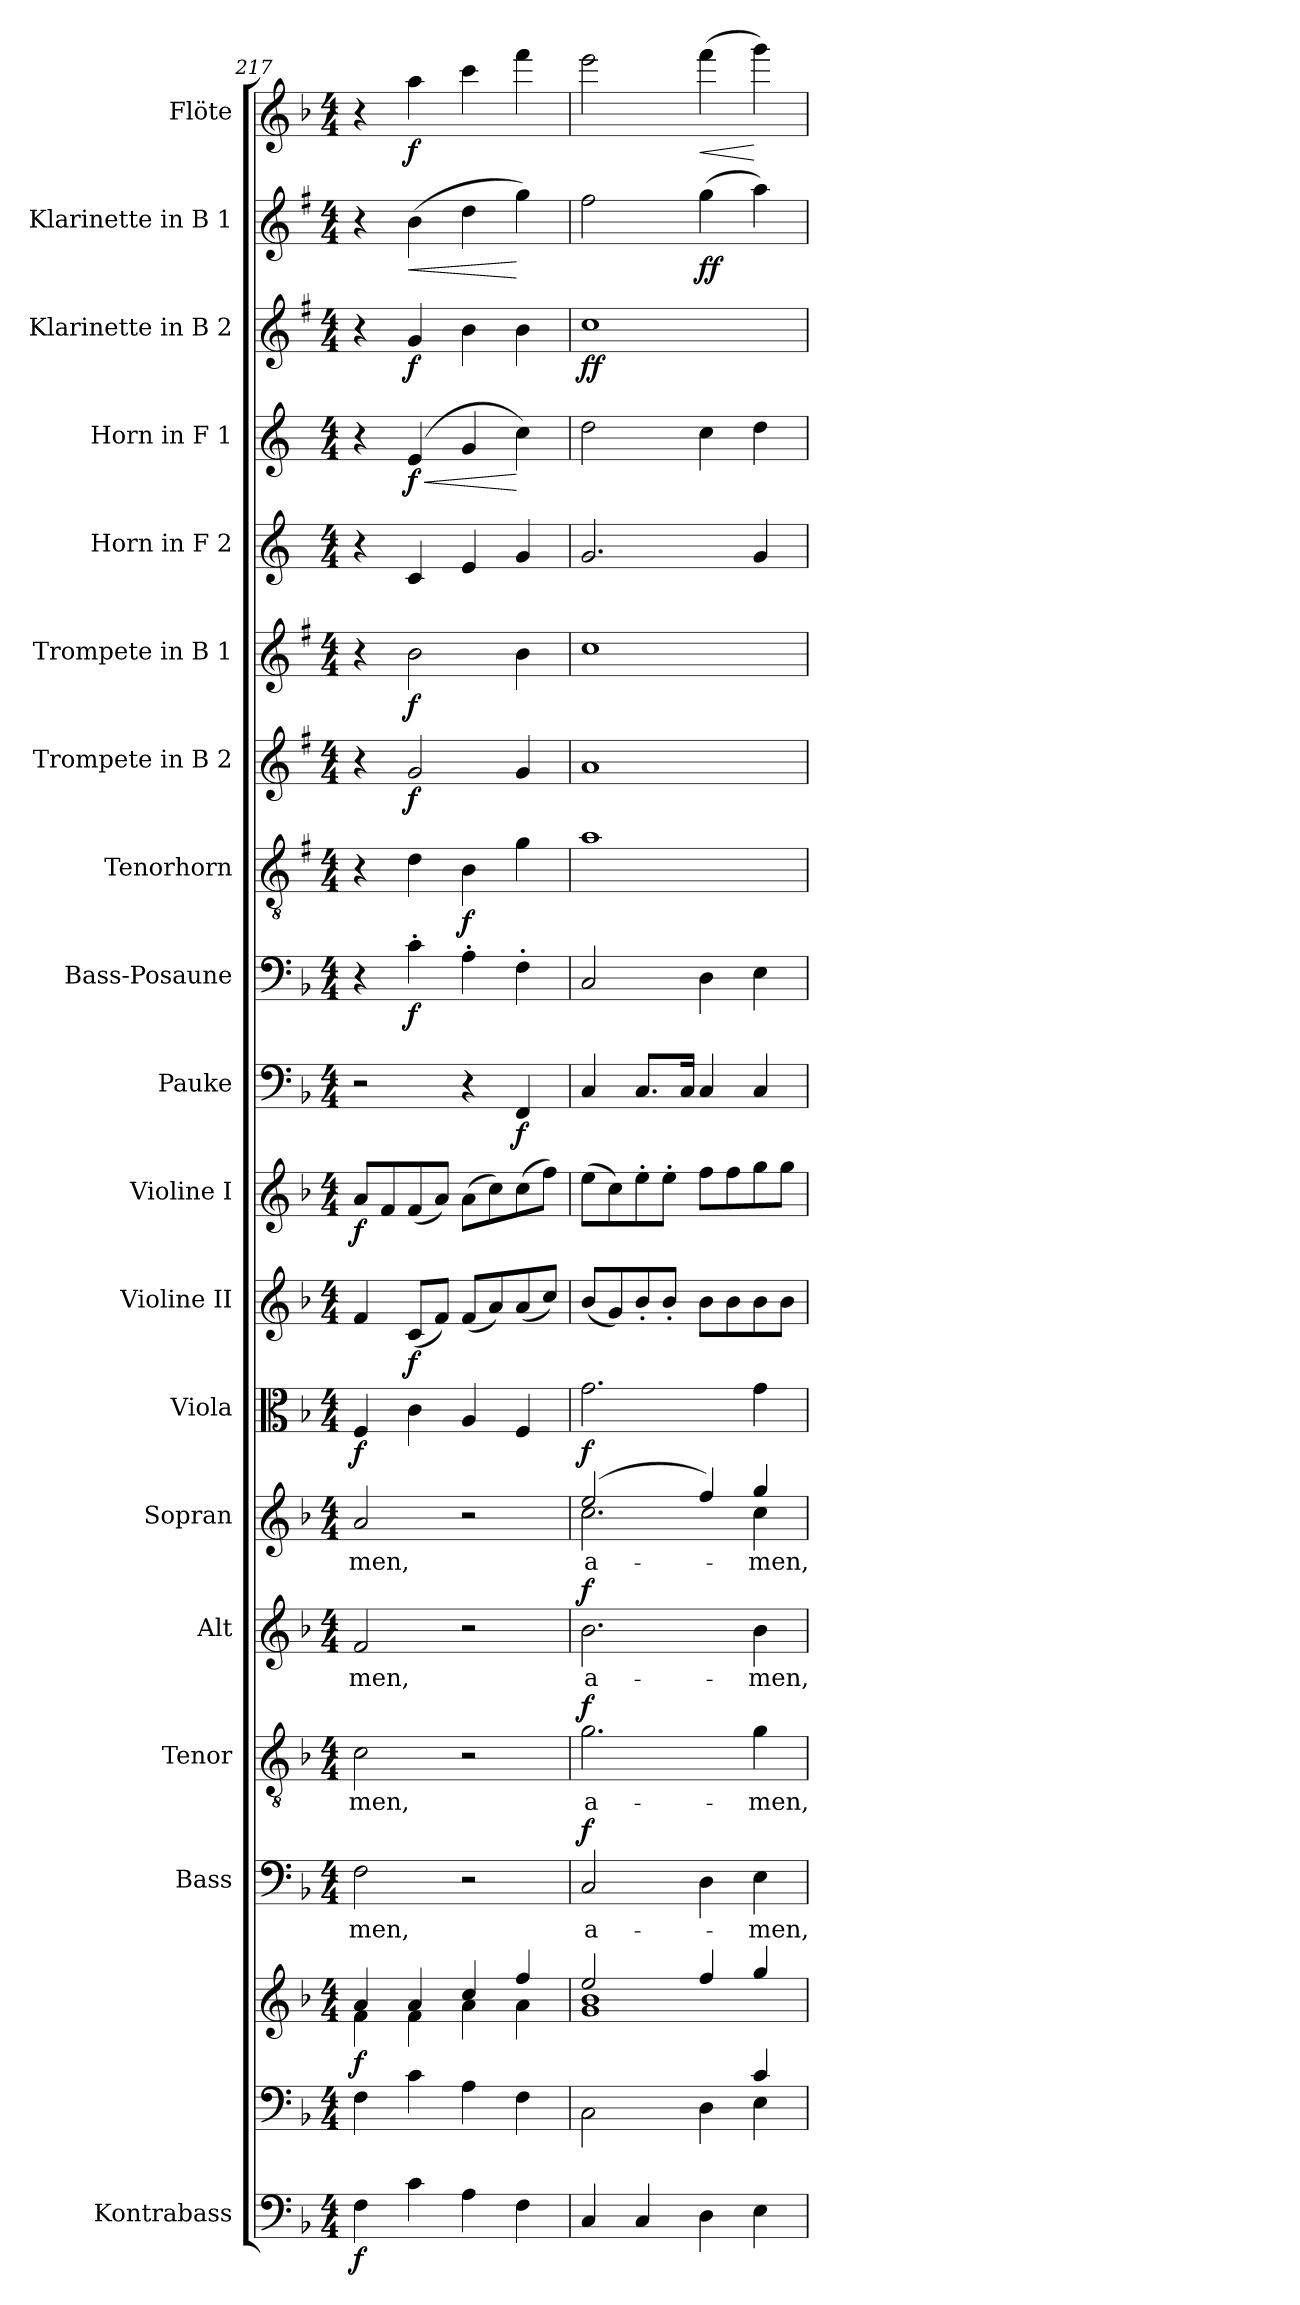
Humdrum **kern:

**kern	**dynam	**kern	**kern	**dynam	**kern	**text	**dynam	**kern	**text	**dynam	**kern	**text	**dynam	**kern	**text	**dynam	**kern	**dynam	**kern	**dynam	**kern	**dynam	**kern	**dynam	**kern	**dynam	**kern	**dynam	**kern	**dynam	**kern	**dynam	**kern	**kern	**dynam	**kern	**dynam	**kern	**dynam	**kern	**dynam
*part19	*part19	*part18	*part18	*part18	*part17	*part17	*part17	*part16	*part16	*part16	*part15	*part15	*part15	*part14	*part14	*part14	*part13	*part13	*part12	*part12	*part11	*part11	*part10	*part10	*part9	*part9	*part8	*part8	*part7	*part7	*part6	*part6	*part5	*part4	*part4	*part3	*part3	*part2	*part2	*part1	*part1
*staff20	*staff20	*staff19	*staff18	*staff18/19	*staff17	*staff17	*staff17	*staff16	*staff16	*staff16	*staff15	*staff15	*staff15	*staff14	*staff14	*staff14	*staff13	*staff13	*staff12	*staff12	*staff11	*staff11	*staff10	*staff10	*staff9	*staff9	*staff8	*staff8	*staff7	*staff7	*staff6	*staff6	*staff5	*staff4	*staff4	*staff3	*staff3	*staff2	*staff2	*staff1	*staff1
*I"Kontrabass	*	*	*	*	*I"Bass	*	*	*I"Tenor	*	*	*I"Alt	*	*	*I"Sopran	*	*	*I"Viola	*	*I"Violine II	*	*I"Violine I	*	*I"Pauke	*	*I"Bass-Posaune	*	*I"Tenorhorn	*	*I"Trompete in B 2	*	*I"Trompete in B 1	*	*I"Horn in F 2	*I"Horn in F 1	*	*I"Klarinette in B 2	*	*I"Klarinette in B 1	*	*I"Flöte	*
*I'Kb.	*	*	*	*	*I'B	*	*	*I'T	*	*	*I'A	*	*	*I'S	*	*	*I'Vla.	*	*I'Vl. II	*	*I'Vl. I	*	*I'Pk.	*	*I'B. Pos.	*	*I'T	*	*	*	*	*	*I'Hrn. 2	*I'Hrn. 1	*	*	*	*	*	*I'Fl.	*
*clefF4	*	*clefF4	*clefG2	*	*clefF4	*	*	*clefGv2	*	*	*clefG2	*	*	*clefG2	*	*	*clefC3	*	*clefG2	*	*clefG2	*	*clefF4	*	*clefF4	*	*clefGv2	*	*clefG2	*	*clefG2	*	*clefG2	*clefG2	*	*clefG2	*	*clefG2	*	*clefG2	*
*ITrd7c12	*	*	*	*	*	*	*	*	*	*	*	*	*	*	*	*	*	*	*	*	*	*	*	*	*	*	*ITrd1c2	*	*ITrd1c2	*	*ITrd1c2	*	*ITrd4c7	*ITrd4c7	*	*ITrd1c2	*	*ITrd1c2	*	*	*
*k[b-]	*	*k[b-]	*k[b-]	*	*k[b-]	*	*	*k[b-]	*	*	*k[b-]	*	*	*k[b-]	*	*	*k[b-]	*	*k[b-]	*	*k[b-]	*	*k[b-]	*	*k[b-]	*	*k[b-]	*	*k[b-]	*	*k[b-]	*	*k[b-]	*k[b-]	*	*k[b-]	*	*k[b-]	*	*k[b-]	*
*F:	*	*F:	*F:	*	*F:	*	*	*F:	*	*	*F:	*	*	*F:	*	*	*F:	*	*F:	*	*F:	*	*F:	*	*F:	*	*F:	*	*F:	*	*F:	*	*F:	*F:	*	*F:	*	*F:	*	*F:	*
*M4/4	*	*M4/4	*M4/4	*	*M4/4	*	*	*M4/4	*	*	*M4/4	*	*	*M4/4	*	*	*M4/4	*	*M4/4	*	*M4/4	*	*M4/4	*	*M4/4	*	*M4/4	*	*M4/4	*	*M4/4	*	*M4/4	*M4/4	*	*M4/4	*	*M4/4	*	*M4/4	*
=217	=217	=217	=217	=217	=217	=217	=217	=217	=217	=217	=217	=217	=217	=217	=217	=217	=217	=217	=217	=217	=217	=217	=217	=217	=217	=217	=217	=217	=217	=217	=217	=217	=217	=217	=217	=217	=217	=217	=217	=217	=217
*	*	*	*^	*	*	*	*	*	*	*	*	*	*	*	*	*	*	*	*	*	*	*	*	*	*	*	*	*	*	*	*	*	*	*	*	*	*	*	*	*	*
!	!LO:DY:b	!	!	!	!LO:DY:b	!	!LO:LY:b	!	!	!LO:LY:b	!	!	!LO:LY:b	!	!	!LO:LY:b	!	!	!LO:DY:b	!	!	!	!LO:DY:b	!	!	!	!	!	!	!	!	!	!	!	!	!	!	!	!	!	!	!
4FF\	f	4F\	4a/	4f\	f	2F\	-men,	.	2c\	-men,	.	2f/	-men,	.	2a/	-men,	.	4F/	f	4f/	.	8a/L	f	2r	.	4r	.	4r	.	4r	.	4r	.	4r	4r	.	4r	.	4r	.	4r	.
.	.	.	.	.	.	.	.	.	.	.	.	.	.	.	.	.	.	.	.	.	.	8f/	.	.	.	.	.	.	.	.	.	.	.	.	.	.	.	.	.	.	.	.
!	!	!	!	!	!	!	!	!	!	!	!	!	!	!	!	!	!	!	!	!	!LO:DY:b	!	!	!	!	!	!LO:DY:b	!	!	!	!LO:DY:b	!	!LO:DY:b	!	!	!LO:HP:b	!	!	!	!LO:HP:b	!	!
!	!	!	!	!	!	!	!	!	!	!	!	!	!	!	!	!	!	!	!	!	!	!	!	!	!	!	!	!	!	!	!	!	!	!	!	!LO:DY:n=1:b	!	!LO:DY:b	!	!	!	!LO:DY:b
4C\	.	4c\	4a/	4f\	.	.	.	.	.	.	.	.	.	.	.	.	.	4c\	.	(<8c/L	f	(<8f/	.	.	.	4c'>\	f	4c\	.	2f/	f	2a\	f	4F/	(4A/	< f	4f/	f	(>4a\	<	4aa\	f
.	.	.	.	.	.	.	.	.	.	.	.	.	.	.	.	.	.	.	.	8f/J)	.	8a/J)	.	.	.	.	.	.	.	.	.	.	.	.	.	.	.	.	.	.	.	.
!	!	!	!	!	!	!	!	!	!	!	!	!	!	!	!	!	!	!	!	!	!	!	!	!	!	!	!	!	!LO:DY:b	!	!	!	!	!	!	!	!	!	!	!	!	!
4AA\	.	4A\	4cc/	4a\	.	2r	.	.	2r	.	.	2r	.	.	2r	.	.	4A/	.	(<8f/L	.	(>8a\L	.	4r	.	4A'>\	.	4A\	f	.	.	.	.	4A/	4c/	.	4a\	.	4cc\	.	4ccc\	.
.	.	.	.	.	.	.	.	.	.	.	.	.	.	.	.	.	.	.	.	8a/)	.	8cc\)	.	.	.	.	.	.	.	.	.	.	.	.	.	.	.	.	.	.	.	.
!	!	!	!	!	!	!	!	!	!	!	!	!	!	!	!	!	!	!	!	!	!	!	!	!	!LO:DY:b	!	!	!	!	!	!	!	!	!	!	!	!	!	!	!	!	!
4FF\	.	4F\	4ff/	4a\	.	.	.	.	.	.	.	.	.	.	.	.	.	4F/	.	(<8a/	.	(>8cc\	.	4FF/	f	4F'>\	.	4f\	.	4f/	.	4a\	.	4c/	4f\)	[	4a\	.	4ff\)	[	4fff\	.
.	.	.	.	.	.	.	.	.	.	.	.	.	.	.	.	.	.	.	.	8cc/J)	.	8ff\J)	.	.	.	.	.	.	.	.	.	.	.	.	.	.	.	.	.	.	.	.
=218	=218	=218	=218	=218	=218	=218	=218	=218	=218	=218	=218	=218	=218	=218	=218	=218	=218	=218	=218	=218	=218	=218	=218	=218	=218	=218	=218	=218	=218	=218	=218	=218	=218	=218	=218	=218	=218	=218	=218	=218	=218	=218
*	*	*^	*	*	*	*	*	*	*	*	*	*	*	*	*	*	*	*	*	*	*	*	*	*	*	*	*	*	*	*	*	*	*	*	*	*	*	*	*	*	*	*
!	!	!	!	!	!	!	!	!LO:LY:b	!LO:DY:a	!	!LO:LY:b	!LO:DY:a	!	!LO:LY:b	!LO:DY:a	!	!LO:LY:b	!LO:DY:a	!	!	!	!	!	!	!	!	!	!	!	!	!	!	!	!	!	!	!	!	!LO:DY:b	!	!	!	!
*	*	*	*	*	*	*	*	*	*	*	*	*	*	*	*	*^	*	*	*	*	*	*	*	*	*	*	*	*	*	*	*	*	*	*	*	*	*	*	*	*	*	*	*
4CC/	.	2.ryy	2C\	2ee/	1g 1b-	.	2C/	a-	f	2.g\	a-	f	2.b-\	a-	f	(2ee/	2.cc\	a-	f	2.g\	.	(<8b-/L	.	(>8ee\L	.	4C/	.	2C/	.	1g	.	1g	.	1b-	.	2.c/	2g\	.	1b-	ff	2ee\	.	2eee\	.
.	.	.	.	.	.	.	.	.	.	.	.	.	.	.	.	.	.	.	.	.	.	8g/)	.	8cc\)	.	.	.	.	.	.	.	.	.	.	.	.	.	.	.	.	.	.	.	.
4CC/	.	.	.	.	.	.	.	.	.	.	.	.	.	.	.	.	.	.	.	.	.	8b-'</	.	8ee'>\	.	8.C/L	.	.	.	.	.	.	.	.	.	.	.	.	.	.	.	.	.	.
.	.	.	.	.	.	.	.	.	.	.	.	.	.	.	.	.	.	.	.	.	.	8b-'</J	.	8ee'>\J	.	.	.	.	.	.	.	.	.	.	.	.	.	.	.	.	.	.	.	.
.	.	.	.	.	.	.	.	.	.	.	.	.	.	.	.	.	.	.	.	.	.	.	.	.	.	16C/Jk	.	.	.	.	.	.	.	.	.	.	.	.	.	.	.	.	.	.
!	!	!	!	!	!	!	!	!	!	!	!	!	!	!	!	!	!	!	!	!	!	!	!	!	!	!	!	!	!	!	!	!	!	!	!	!	!	!	!	!	!	!LO:DY:b	!	!LO:HP:b
4DD\	.	.	4D\	4ff/	.	.	4D\	.	.	.	.	.	.	.	.	4ff/)	.	.	.	.	.	8b-\L	.	8ff\L	.	4C/	.	4D\	.	.	.	.	.	.	.	.	4f\	.	.	.	(>4ff\	ff	(>4fff\	<
.	.	.	.	.	.	.	.	.	.	.	.	.	.	.	.	.	.	.	.	.	.	8b-\	.	8ff\	.	.	.	.	.	.	.	.	.	.	.	.	.	.	.	.	.	.	.	.
!	!	!	!	!	!	!	!	!LO:LY:b	!	!	!LO:LY:b	!	!	!LO:LY:b	!	!	!	!LO:LY:b	!	!	!	!	!	!	!	!	!	!	!	!	!	!	!	!	!	!	!	!	!	!	!	!	!	!
4EE\	.	4c/	4E\	4gg/	.	.	4E\	-men,	.	4g\	-men,	.	4b-\	-men,	.	4gg/	4cc\	-men,	.	4g\	.	8b-\	.	8gg\	.	4C/	.	4E\	.	.	.	.	.	.	.	4c/	4g\	.	.	.	4gg\)	.	4ggg\)	[
.	.	.	.	.	.	.	.	.	.	.	.	.	.	.	.	.	.	.	.	.	.	8b-\J	.	8gg\J	.	.	.	.	.	.	.	.	.	.	.	.	.	.	.	.	.	.	.	.
*	*	*v	*v	*	*	*	*	*	*	*	*	*	*	*	*	*v	*v	*	*	*	*	*	*	*	*	*	*	*	*	*	*	*	*	*	*	*	*	*	*	*	*	*	*	*
*	*	*	*v	*v	*	*	*	*	*	*	*	*	*	*	*	*	*	*	*	*	*	*	*	*	*	*	*	*	*	*	*	*	*	*	*	*	*	*	*	*	*	*
=	=	=	=	=	=	=	=	=	=	=	=	=	=	=	=	=	=	=	=	=	=	=	=	=	=	=	=	=	=	=	=	=	=	=	=	=	=	=	=	=	=
*-	*-	*-	*-	*-	*-	*-	*-	*-	*-	*-	*-	*-	*-	*-	*-	*-	*-	*-	*-	*-	*-	*-	*-	*-	*-	*-	*-	*-	*-	*-	*-	*-	*-	*-	*-	*-	*-	*-	*-	*-	*-
